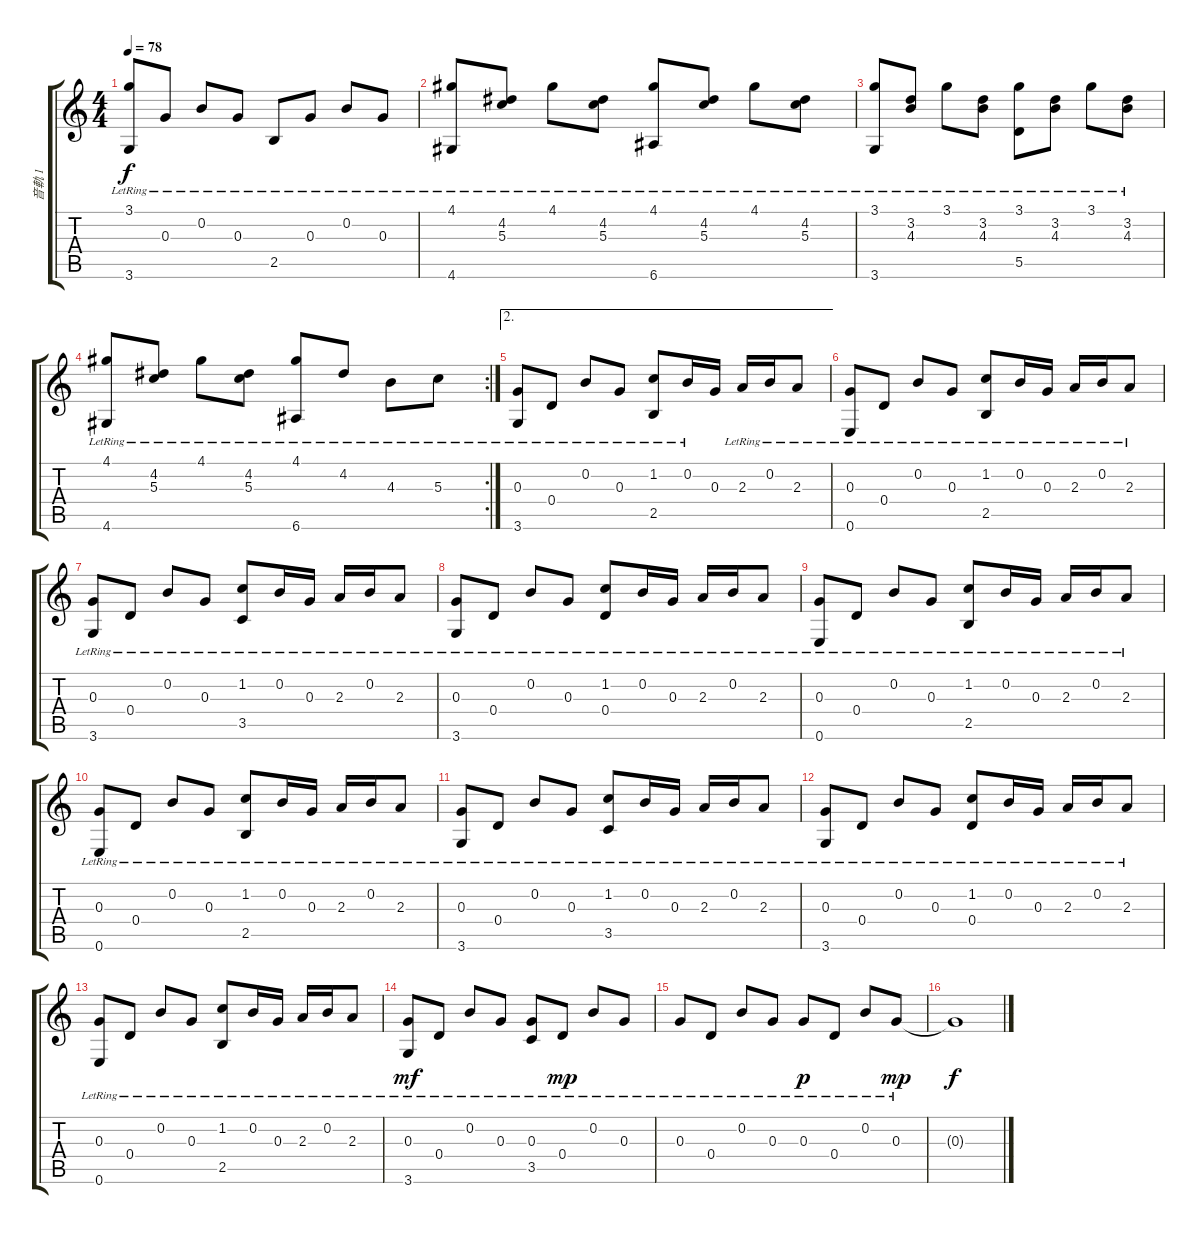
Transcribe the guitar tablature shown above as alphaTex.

\track ("音軌 1" "音軌 1") {instrument acousticguitarsteel}
\staff {score tabs}
\tuning (E4 B3 G3 D3 A2 E2) {hide}
\ts (4 4)
\tempo 78
\clef g2
\ks c
(3.1{lr} 3.6{lr}).8{dy f} 0.3{lr}.8 0.2{lr}.8 0.3{lr}.8 2.5{lr}.8 0.3{lr}.8 0.2{lr}.8 0.3{lr}.8 |
(4.1{lr} 4.6{lr}).8 (4.2{lr} 5.3{lr}).8 4.1{lr}.8 (4.2{lr} 5.3{lr}).8 (4.1{lr} 6.6{lr}).8 (4.2{lr} 5.3{lr}).8 4.1{lr}.8 (4.2{lr} 5.3{lr}).8 |
(3.1{lr} 3.6{lr}).8 (3.2{lr} 4.3{lr}).8 3.1{lr}.8 (3.2{lr} 4.3{lr}).8 (3.1{lr} 5.5{lr}).8 (3.2{lr} 4.3{lr}).8 3.1{lr}.8 (3.2{lr} 4.3{lr}).8 |
\rc 2
(4.1{lr} 4.6{lr}).8 (4.2{lr} 5.3{lr}).8 4.1{lr}.8 (4.2{lr} 5.3{lr}).8 (4.1{lr} 6.6{lr}).8 4.2{lr}.8 4.3{lr}.8 5.3{lr}.8 |
\ae 2
(0.3{lr} 3.6{lr}).8 0.4{lr}.8 0.2{lr}.8 0.3{lr}.8 (1.2{lr} 2.5{lr}).8 0.2{lr}.16 0.3.16 2.3{lr}.16 0.2{lr}.16 2.3{lr}.8 |
(0.3{lr} 0.6{lr}).8 0.4{lr}.8 0.2{lr}.8 0.3{lr}.8 (1.2{lr} 2.5{lr}).8 0.2{lr}.16 0.3{lr}.16 2.3{lr}.16 0.2{lr}.16 2.3{lr}.8 |
(0.3{lr} 3.6{lr}).8 0.4{lr}.8 0.2{lr}.8 0.3{lr}.8 (1.2{lr} 3.5{lr}).8 0.2{lr}.16 0.3{lr}.16 2.3{lr}.16 0.2{lr}.16 2.3{lr}.8 |
(0.3{lr} 3.6{lr}).8 0.4{lr}.8 0.2{lr}.8 0.3{lr}.8 (1.2{lr} 0.4{lr}).8 0.2{lr}.16 0.3{lr}.16 2.3{lr}.16 0.2{lr}.16 2.3{lr}.8 |
(0.3{lr} 0.6{lr}).8 0.4{lr}.8 0.2{lr}.8 0.3{lr}.8 (1.2{lr} 2.5{lr}).8 0.2{lr}.16 0.3{lr}.16 2.3{lr}.16 0.2{lr}.16 2.3{lr}.8 |
(0.3{lr} 0.6{lr}).8 0.4{lr}.8 0.2{lr}.8 0.3{lr}.8 (1.2{lr} 2.5{lr}).8 0.2{lr}.16 0.3{lr}.16 2.3{lr}.16 0.2{lr}.16 2.3{lr}.8 |
(0.3{lr} 3.6{lr}).8 0.4{lr}.8 0.2{lr}.8 0.3{lr}.8 (1.2{lr} 3.5{lr}).8 0.2{lr}.16 0.3{lr}.16 2.3{lr}.16 0.2{lr}.16 2.3{lr}.8 |
(0.3{lr} 3.6{lr}).8 0.4{lr}.8 0.2{lr}.8 0.3{lr}.8 (1.2{lr} 0.4{lr}).8 0.2{lr}.16 0.3{lr}.16 2.3{lr}.16 0.2{lr}.16 2.3{lr}.8 |
(0.3{lr} 0.6).8 0.4{lr}.8 0.2{lr}.8 0.3{lr}.8 (1.2{lr} 2.5{lr}).8 0.2{lr}.16 0.3{lr}.16 2.3{lr}.16 0.2{lr}.16 2.3{lr}.8 |
(0.3{lr} 3.6{lr}).8{dy mf} 0.4{lr}.8 0.2{lr}.8 0.3{lr}.8 (0.3{lr} 3.5{lr}).8 0.4{lr}.8{dy mp} 0.2{lr}.8 0.3{lr}.8 |
0.3{lr}.8 0.4{lr}.8 0.2{lr}.8 0.3{lr}.8 0.3{lr}.8{dy p} 0.4{lr}.8 0.2{lr}.8 0.3{lr}.8{dy mp} |
0.3{t}.1{dy f}
